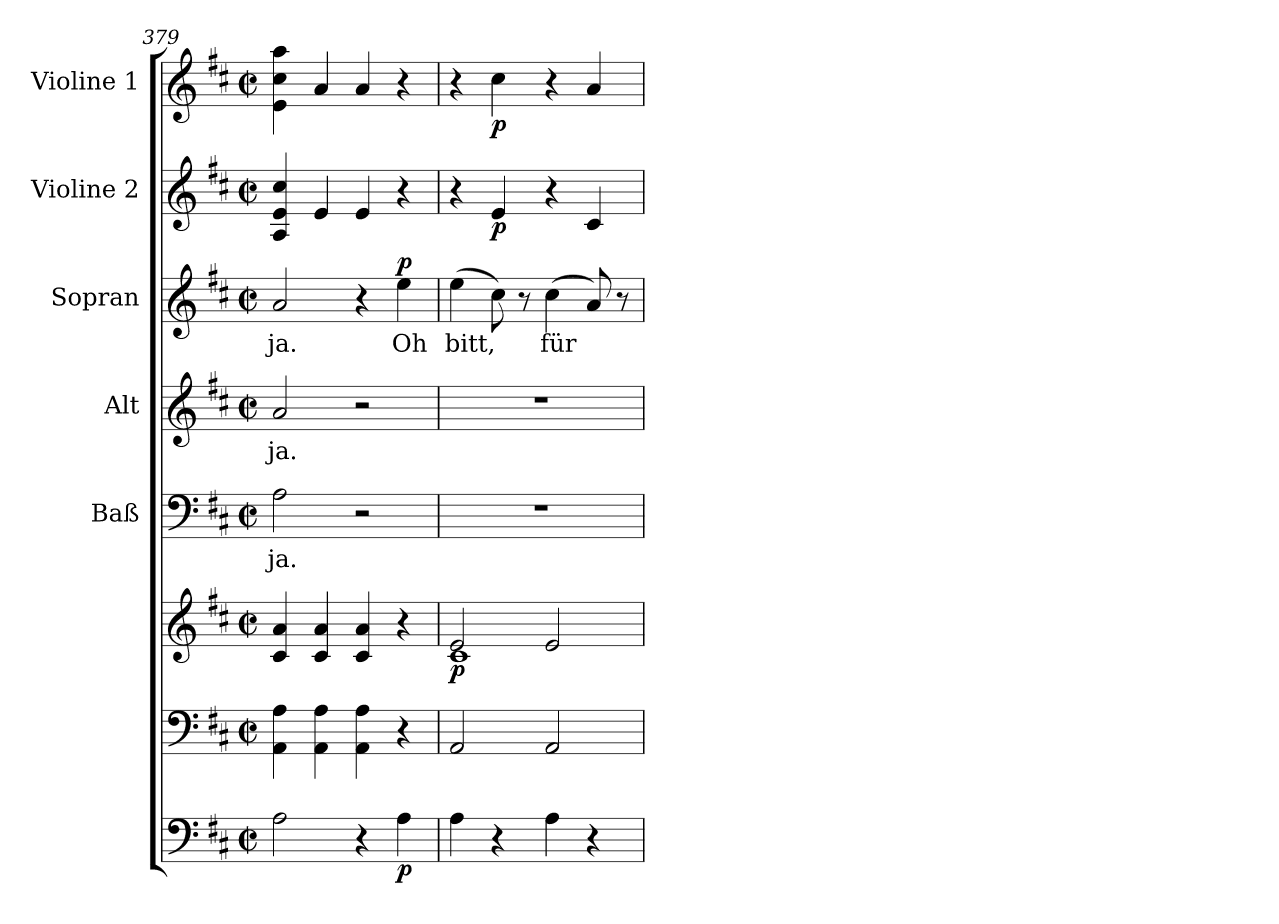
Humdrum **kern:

**kern	**dynam	**kern	**kern	**dynam	**kern	**text	**kern	**text	**kern	**text	**dynam	**kern	**dynam	**kern	**dynam
*part7	*part7	*part6	*part6	*part6	*part5	*part5	*part4	*part4	*part3	*part3	*part3	*part2	*part2	*part1	*part1
*staff8	*staff8	*staff7	*staff6	*staff6/7	*staff5	*staff5	*staff4	*staff4	*staff3	*staff3	*staff3	*staff2	*staff2	*staff1	*staff1
*	*	*	*	*	*I"Baß	*	*I"Alt	*	*I"Sopran	*	*	*I"Violine 2	*	*I"Violine 1	*
*	*	*	*	*	*	*	*	*	*	*	*	*I'Vln	*	*I'Vln	*
*clefF4	*	*clefF4	*clefG2	*	*clefF4	*	*clefG2	*	*clefG2	*	*	*clefG2	*	*clefG2	*
*ITrd7c12	*	*	*	*	*	*	*	*	*	*	*	*	*	*	*
*k[f#c#]	*	*k[f#c#]	*k[f#c#]	*	*k[f#c#]	*	*k[f#c#]	*	*k[f#c#]	*	*	*k[f#c#]	*	*k[f#c#]	*
*D:	*	*D:	*D:	*	*D:	*	*D:	*	*D:	*	*	*D:	*	*D:	*
*M2/2	*	*M2/2	*M2/2	*	*M2/2	*	*M2/2	*	*M2/2	*	*	*M2/2	*	*M2/2	*
*met(c|)	*	*met(c|)	*met(c|)	*	*met(c|)	*	*met(c|)	*	*met(c|)	*	*	*met(c|)	*	*met(c|)	*
=379	=379	=379	=379	=379	=379	=379	=379	=379	=379	=379	=379	=379	=379	=379	=379
!	!	!	!	!	!	!LO:LY:b	!	!LO:LY:b	!	!LO:LY:b	!	!	!	!	!
2AA\	.	4AA\ 4A\	4c#/ 4a/	.	2A\	-ja.	2a/	-ja.	2a/	-ja.	.	4A/ 4e/ 4cc#/	.	4e\ 4cc#\ 4aa\	.
.	.	4AA\ 4A\	4c#/ 4a/	.	.	.	.	.	.	.	.	4e/	.	4a/	.
4r	.	4AA\ 4A\	4c#/ 4a/	.	2r	.	2r	.	4r	.	.	4e/	.	4a/	.
!	!LO:DY:b	!	!	!	!	!	!	!	!	!LO:LY:b	!LO:DY:a	!	!	!	!
4AA\	p	4r	4r	.	.	.	.	.	4ee\	Oh	p	4r	.	4r	.
!!LO:PB:g=z
=380	=380	=380	=380	=380	=380	=380	=380	=380	=380	=380	=380	=380	=380	=380	=380
*	*	*	*^	*	*	*	*	*	*	*	*	*	*	*	*
!	!	!	!	!	!LO:DY:b	!	!	!	!	!	!LO:LY:b	!	!	!	!	!
4AA\	.	2AA/	2e/	1c#	p	1r	.	1r	.	(>4ee\	bitt,	.	4r	.	4r	.
!	!	!	!	!	!	!	!	!	!	!	!	!	!	!LO:DY:b	!	!LO:DY:b
4r	.	.	.	.	.	.	.	.	.	8cc#\)	.	.	4e/	p	4cc#\	p
.	.	.	.	.	.	.	.	.	.	8r	.	.	.	.	.	.
!	!	!	!	!	!	!	!	!	!	!	!LO:LY:b	!	!	!	!	!
4AA\	.	2AA/	2e/	.	.	.	.	.	.	(>4cc#\	für	.	4r	.	4r	.
4r	.	.	.	.	.	.	.	.	.	8a/)	.	.	4c#/	.	4a/	.
.	.	.	.	.	.	.	.	.	.	8r	.	.	.	.	.	.
*	*	*	*v	*v	*	*	*	*	*	*	*	*	*	*	*	*
=	=	=	=	=	=	=	=	=	=	=	=	=	=	=	=
*-	*-	*-	*-	*-	*-	*-	*-	*-	*-	*-	*-	*-	*-	*-	*-
